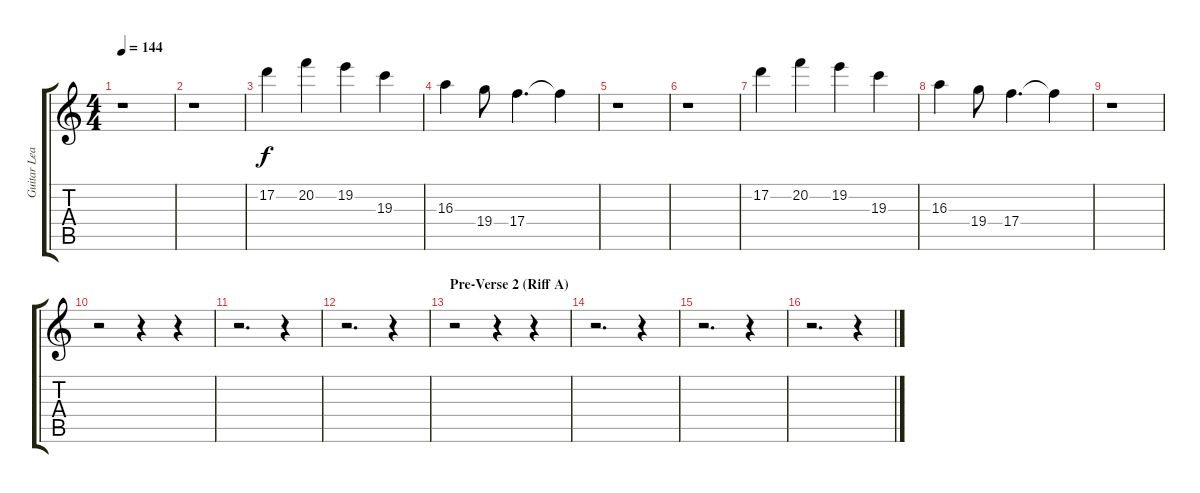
\track ("Guitar Lead" "Guitar Lea") {instrument distortionguitar}
\staff {score tabs}
\tuning (D4 A3 F3 C3 G2 C2) {hide}
\ts (4 4)
\tempo 144
\clef g2
\ks c
r.1{dy f} |
r.1 |
17.2.4 20.2.4 19.2.4 19.3.4 |
16.3.4 19.4.8 17.4.4{d} 17.4{t}.4 |
r.1 |
r.1 |
17.2.4 20.2.4 19.2.4 19.3.4 |
16.3.4 19.4.8 17.4.4{d} 17.4{t}.4 |
r.1 |
r.2 r.4 r.4 |
r.2{d} r.4 |
r.2{d} r.4 |
\section ("" "Pre-Verse 2 (Riff A)")
r.2 r.4 r.4 |
r.2{d} r.4 |
r.2{d} r.4 |
r.2{d} r.4
